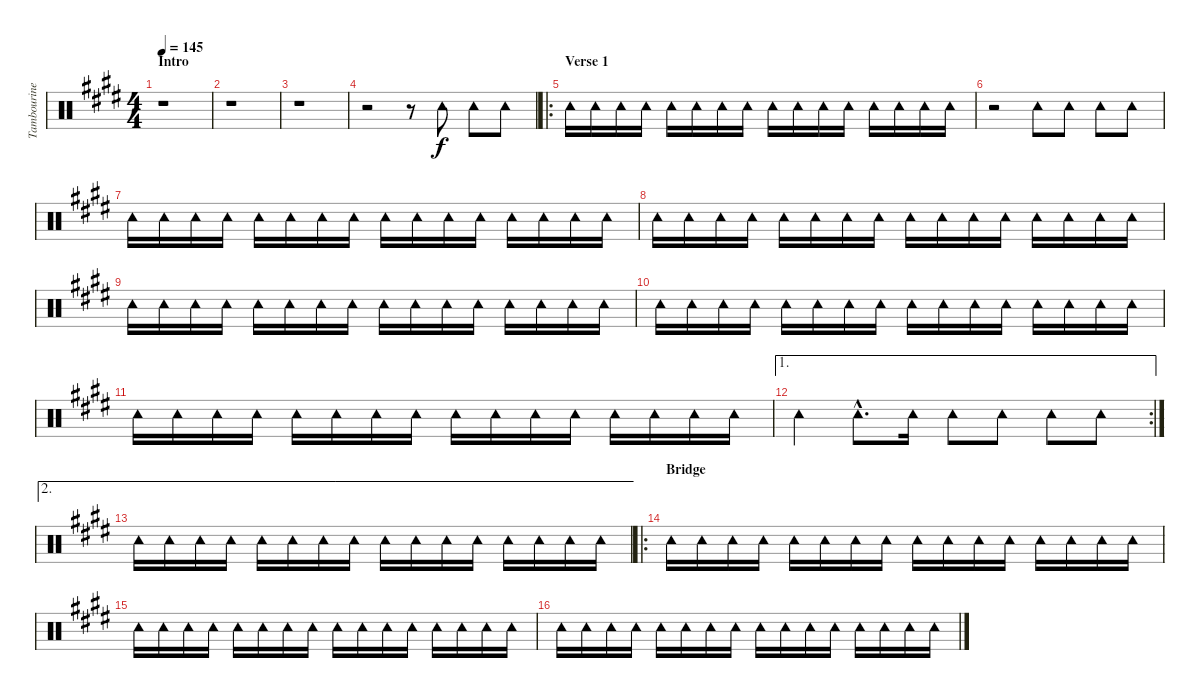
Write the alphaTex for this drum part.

\track ("Tambourine" "Tambourine") {instrument percussion}
\staff {score}
\articulation defaults
\ts (4 4)
\section ("" "Intro")
\tempo 145
\clef neutral
\ks e
r.1{dy f} |
r.1 |
r.1 |
r.2 r.8 "Tambourine (hit)".8 "Tambourine (hit)".8 "Tambourine (hit)".8 |
\ro
\section ("" "Verse 1")
"Tambourine (hit)".16 "Tambourine (hit)".16 "Tambourine (hit)".16 "Tambourine (hit)".16 "Tambourine (hit)".16 "Tambourine (hit)".16 "Tambourine (hit)".16 "Tambourine (hit)".16 "Tambourine (hit)".16 "Tambourine (hit)".16 "Tambourine (hit)".16 "Tambourine (hit)".16 "Tambourine (hit)".16 "Tambourine (hit)".16 "Tambourine (hit)".16 "Tambourine (hit)".16 |
r.2 "Tambourine (hit)".8 "Tambourine (hit)".8 "Tambourine (hit)".8 "Tambourine (hit)".8 |
"Tambourine (hit)".16 "Tambourine (hit)".16 "Tambourine (hit)".16 "Tambourine (hit)".16 "Tambourine (hit)".16 "Tambourine (hit)".16 "Tambourine (hit)".16 "Tambourine (hit)".16 "Tambourine (hit)".16 "Tambourine (hit)".16 "Tambourine (hit)".16 "Tambourine (hit)".16 "Tambourine (hit)".16 "Tambourine (hit)".16 "Tambourine (hit)".16 "Tambourine (hit)".16 |
"Tambourine (hit)".16 "Tambourine (hit)".16 "Tambourine (hit)".16 "Tambourine (hit)".16 "Tambourine (hit)".16 "Tambourine (hit)".16 "Tambourine (hit)".16 "Tambourine (hit)".16 "Tambourine (hit)".16 "Tambourine (hit)".16 "Tambourine (hit)".16 "Tambourine (hit)".16 "Tambourine (hit)".16 "Tambourine (hit)".16 "Tambourine (hit)".16 "Tambourine (hit)".16 |
"Tambourine (hit)".16 "Tambourine (hit)".16 "Tambourine (hit)".16 "Tambourine (hit)".16 "Tambourine (hit)".16 "Tambourine (hit)".16 "Tambourine (hit)".16 "Tambourine (hit)".16 "Tambourine (hit)".16 "Tambourine (hit)".16 "Tambourine (hit)".16 "Tambourine (hit)".16 "Tambourine (hit)".16 "Tambourine (hit)".16 "Tambourine (hit)".16 "Tambourine (hit)".16 |
"Tambourine (hit)".16 "Tambourine (hit)".16 "Tambourine (hit)".16 "Tambourine (hit)".16 "Tambourine (hit)".16 "Tambourine (hit)".16 "Tambourine (hit)".16 "Tambourine (hit)".16 "Tambourine (hit)".16 "Tambourine (hit)".16 "Tambourine (hit)".16 "Tambourine (hit)".16 "Tambourine (hit)".16 "Tambourine (hit)".16 "Tambourine (hit)".16 "Tambourine (hit)".16 |
"Tambourine (hit)".16 "Tambourine (hit)".16 "Tambourine (hit)".16 "Tambourine (hit)".16 "Tambourine (hit)".16 "Tambourine (hit)".16 "Tambourine (hit)".16 "Tambourine (hit)".16 "Tambourine (hit)".16 "Tambourine (hit)".16 "Tambourine (hit)".16 "Tambourine (hit)".16 "Tambourine (hit)".16 "Tambourine (hit)".16 "Tambourine (hit)".16 "Tambourine (hit)".16 |
\ae 1
\rc 2 "Tambourine (hit)".4 "Tambourine (hit)"{hac}.8{d} "Tambourine (hit)".16 "Tambourine (hit)".8 "Tambourine (hit)".8 "Tambourine (hit)".8 "Tambourine (hit)".8
|
\ae 2 "Tambourine (hit)".16 "Tambourine (hit)".16 "Tambourine (hit)".16 "Tambourine (hit)".16 "Tambourine (hit)".16 "Tambourine (hit)".16 "Tambourine (hit)".16 "Tambourine (hit)".16 "Tambourine (hit)".16 "Tambourine (hit)".16 "Tambourine (hit)".16 "Tambourine (hit)".16 "Tambourine (hit)".16 "Tambourine (hit)".16 "Tambourine (hit)".16 "Tambourine (hit)".16
|
\ro
\section ("" "Bridge")
"Tambourine (hit)".16 "Tambourine (hit)".16 "Tambourine (hit)".16 "Tambourine (hit)".16 "Tambourine (hit)".16 "Tambourine (hit)".16 "Tambourine (hit)".16 "Tambourine (hit)".16 "Tambourine (hit)".16 "Tambourine (hit)".16 "Tambourine (hit)".16 "Tambourine (hit)".16 "Tambourine (hit)".16 "Tambourine (hit)".16 "Tambourine (hit)".16 "Tambourine (hit)".16 |
"Tambourine (hit)".16 "Tambourine (hit)".16 "Tambourine (hit)".16 "Tambourine (hit)".16 "Tambourine (hit)".16 "Tambourine (hit)".16 "Tambourine (hit)".16 "Tambourine (hit)".16 "Tambourine (hit)".16 "Tambourine (hit)".16 "Tambourine (hit)".16 "Tambourine (hit)".16 "Tambourine (hit)".16 "Tambourine (hit)".16 "Tambourine (hit)".16 "Tambourine (hit)".16 |
"Tambourine (hit)".16 "Tambourine (hit)".16 "Tambourine (hit)".16 "Tambourine (hit)".16 "Tambourine (hit)".16 "Tambourine (hit)".16 "Tambourine (hit)".16 "Tambourine (hit)".16 "Tambourine (hit)".16 "Tambourine (hit)".16 "Tambourine (hit)".16 "Tambourine (hit)".16 "Tambourine (hit)".16 "Tambourine (hit)".16 "Tambourine (hit)".16 "Tambourine (hit)".16
